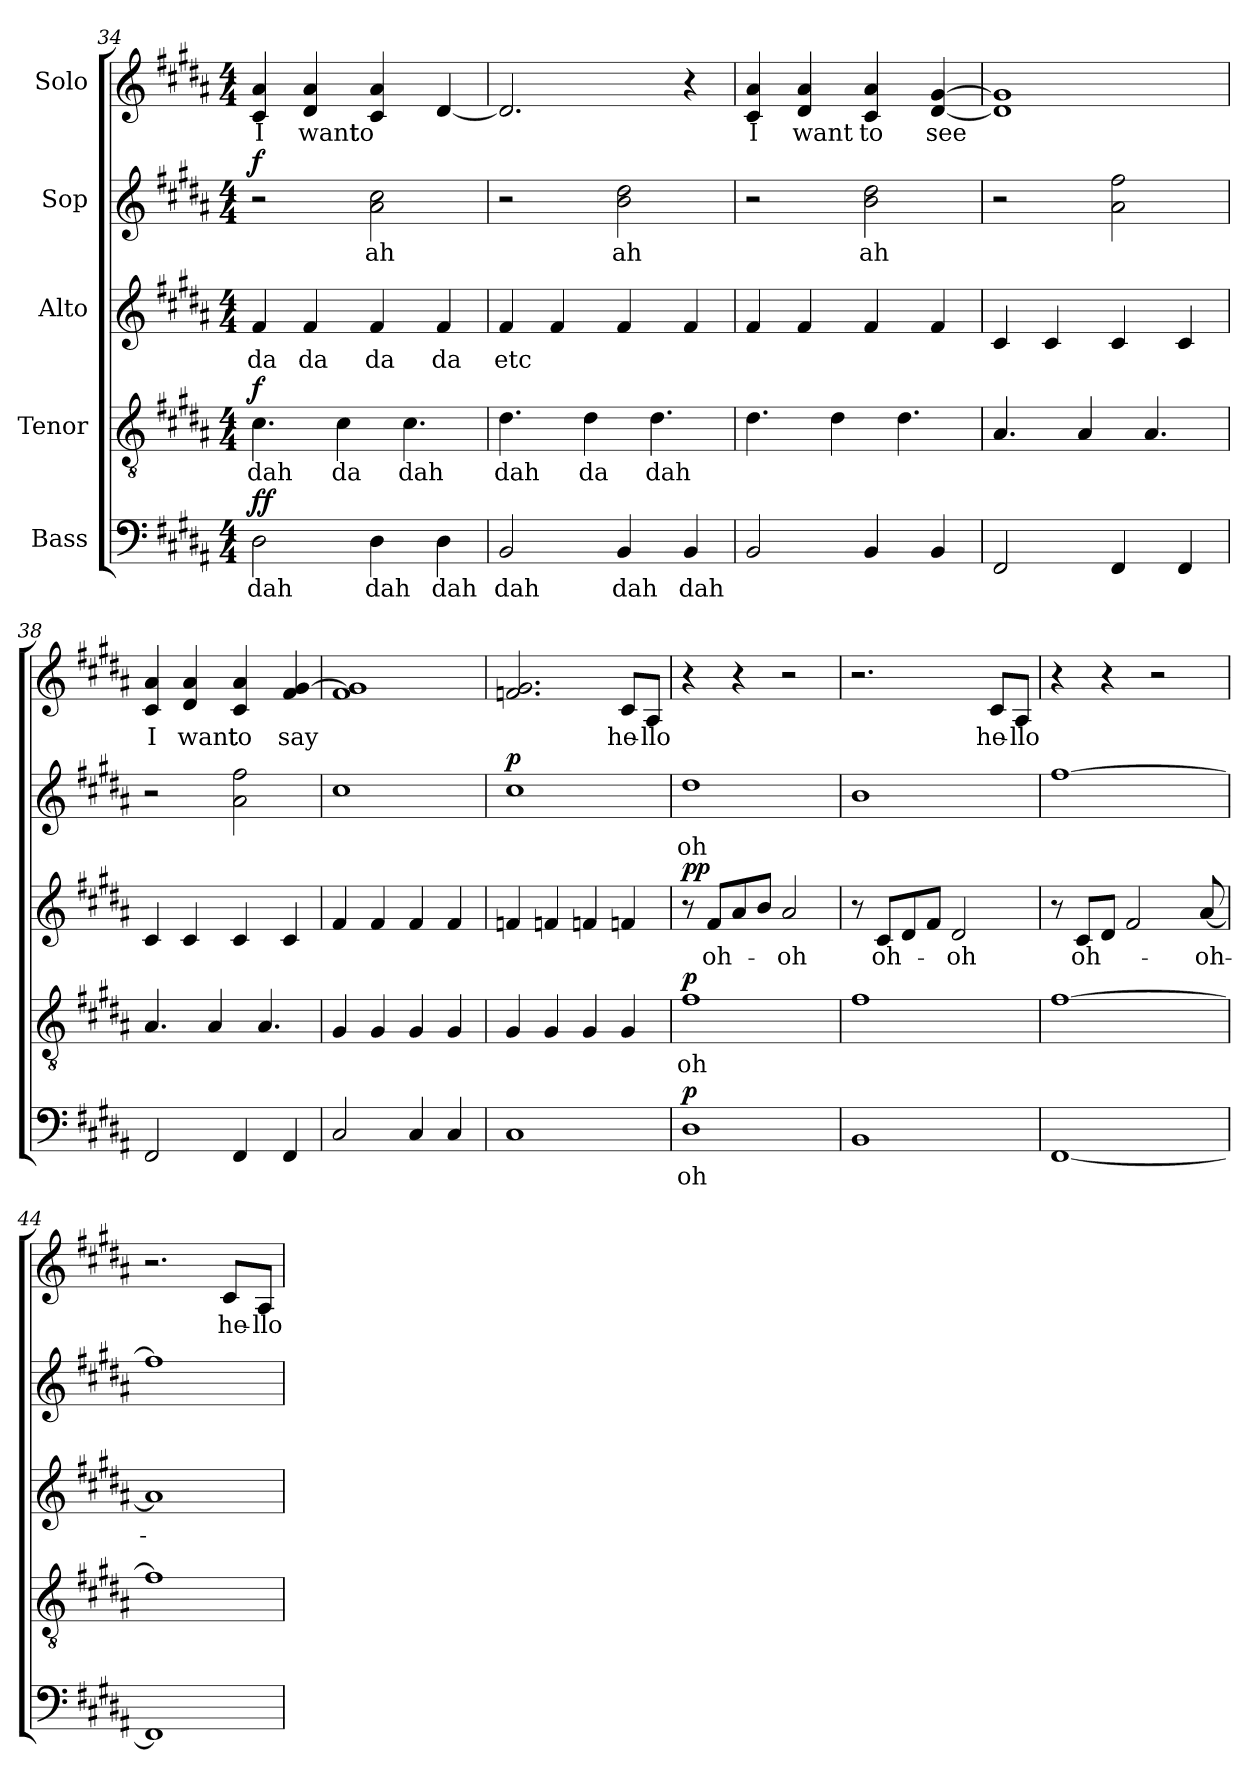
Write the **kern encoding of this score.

**kern	**text	**dynam	**kern	**text	**dynam	**kern	**text	**dynam	**kern	**text	**dynam	**kern	**text
*part5	*part5	*part5	*part4	*part4	*part4	*part3	*part3	*part3	*part2	*part2	*part2	*part1	*part1
*staff5	*staff5	*staff5	*staff4	*staff4	*staff4	*staff3	*staff3	*staff3	*staff2	*staff2	*staff2	*staff1	*staff1
*I"Bass	*	*	*I"Tenor	*	*	*I"Alto	*	*	*I"Sop	*	*	*I"Solo	*
*clefF4	*	*	*clefGv2	*	*	*clefG2	*	*	*clefG2	*	*	*clefG2	*
*k[f#c#g#d#a#]	*	*	*k[f#c#g#d#a#]	*	*	*k[f#c#g#d#a#]	*	*	*k[f#c#g#d#a#]	*	*	*k[f#c#g#d#a#]	*
*M4/4	*	*	*M4/4	*	*	*M4/4	*	*	*M4/4	*	*	*M4/4	*
=34	=34	=34	=34	=34	=34	=34	=34	=34	=34	=34	=34	=34	=34
!	!LO:LY:b	!LO:DY:b	!	!LO:LY:b	!	!	!LO:LY:b	!	!	!	!	!	!LO:LY:b
!	!	!LO:DY:n=1:a	!	!	!LO:DY:a	!	!	!	!	!	!LO:DY:b	!	!
2D#\	dah	f f	4.c#\	dah	f	4f#/	da	.	2r	.	f	4c#/ 4a#/	I
!	!	!	!	!	!	!	!LO:LY:b	!	!	!	!	!	!LO:LY:b
.	.	.	.	.	.	4f#/	da	.	.	.	.	4d#/ 4a#/	want
!	!	!	!	!LO:LY:b	!	!	!	!	!	!	!	!	!
.	.	.	4c#\	da	.	.	.	.	.	.	.	.	.
!	!LO:LY:b	!	!	!	!	!	!LO:LY:b	!	!	!LO:LY:b	!	!	!LO:LY:b
4D#\	dah	.	.	.	.	4f#/	da	.	2a#\ 2cc#\	ah	.	4c#/ 4a#/	to
!	!	!	!	!LO:LY:b	!	!	!	!	!	!	!	!	!
.	.	.	4.c#\	dah	.	.	.	.	.	.	.	.	.
!	!LO:LY:b	!	!	!	!	!	!LO:LY:b	!	!	!	!	!	!
4D#\	dah	.	.	.	.	4f#/	da	.	.	.	.	[4d#/	.
=35	=35	=35	=35	=35	=35	=35	=35	=35	=35	=35	=35	=35	=35
!	!LO:LY:b	!	!	!LO:LY:b	!	!	!LO:LY:b	!	!	!	!	!	!
2BB/	dah	.	4.d#\	dah	.	4f#/	etc	.	2r	.	.	2.d#/]	.
.	.	.	.	.	.	4f#/	.	.	.	.	.	.	.
!	!	!	!	!LO:LY:b	!	!	!	!	!	!	!	!	!
.	.	.	4d#\	da	.	.	.	.	.	.	.	.	.
!	!LO:LY:b	!	!	!	!	!	!	!	!	!LO:LY:b	!	!	!
4BB/	dah	.	.	.	.	4f#/	.	.	2b\ 2dd#\	ah	.	.	.
!	!	!	!	!LO:LY:b	!	!	!	!	!	!	!	!	!
.	.	.	4.d#\	dah	.	.	.	.	.	.	.	.	.
!	!LO:LY:b	!	!	!	!	!	!	!	!	!	!	!	!
4BB/	dah	.	.	.	.	4f#/	.	.	.	.	.	4r	.
=36	=36	=36	=36	=36	=36	=36	=36	=36	=36	=36	=36	=36	=36
!	!	!	!	!	!	!	!	!	!	!	!	!	!LO:LY:b
2BB/	.	.	4.d#\	.	.	4f#/	.	.	2r	.	.	4c#/ 4a#/	I
!	!	!	!	!	!	!	!	!	!	!	!	!	!LO:LY:b
.	.	.	.	.	.	4f#/	.	.	.	.	.	4d#/ 4a#/	want
.	.	.	4d#\	.	.	.	.	.	.	.	.	.	.
!	!	!	!	!	!	!	!	!	!	!LO:LY:b	!	!	!LO:LY:b
4BB/	.	.	.	.	.	4f#/	.	.	2b\ 2dd#\	ah	.	4c#/ 4a#/	to
.	.	.	4.d#\	.	.	.	.	.	.	.	.	.	.
!	!	!	!	!	!	!	!	!	!	!	!	!	!LO:LY:b
4BB/	.	.	.	.	.	4f#/	.	.	.	.	.	[4d#/ [4g#/	see
=37	=37	=37	=37	=37	=37	=37	=37	=37	=37	=37	=37	=37	=37
2FF#/	.	.	4.A#/	.	.	4c#/	.	.	2r	.	.	1d#] 1g#]	.
.	.	.	.	.	.	4c#/	.	.	.	.	.	.	.
.	.	.	4A#/	.	.	.	.	.	.	.	.	.	.
4FF#/	.	.	.	.	.	4c#/	.	.	2a#\ 2ff#\	.	.	.	.
.	.	.	4.A#/	.	.	.	.	.	.	.	.	.	.
4FF#/	.	.	.	.	.	4c#/	.	.	.	.	.	.	.
!!LO:LB:g=z
=38	=38	=38	=38	=38	=38	=38	=38	=38	=38	=38	=38	=38	=38
!	!	!	!	!	!	!	!	!	!	!	!	!	!LO:LY:b
2FF#/	.	.	4.A#/	.	.	4c#/	.	.	2r	.	.	4c#/ 4a#/	I
!	!	!	!	!	!	!	!	!	!	!	!	!	!LO:LY:b
.	.	.	.	.	.	4c#/	.	.	.	.	.	4d#/ 4a#/	want
.	.	.	4A#/	.	.	.	.	.	.	.	.	.	.
!	!	!	!	!	!	!	!	!	!	!	!	!	!LO:LY:b
4FF#/	.	.	.	.	.	4c#/	.	.	2a#\ 2ff#\	.	.	4c#/ 4a#/	to
.	.	.	4.A#/	.	.	.	.	.	.	.	.	.	.
!	!	!	!	!	!	!	!	!	!	!	!	!	!LO:LY:b
4FF#/	.	.	.	.	.	4c#/	.	.	.	.	.	4f#/ [4g#/	say
=39	=39	=39	=39	=39	=39	=39	=39	=39	=39	=39	=39	=39	=39
2C#/	.	.	4G#/	.	.	4f#/	.	.	1cc#	.	.	1f# 1g#]	.
.	.	.	4G#/	.	.	4f#/	.	.	.	.	.	.	.
4C#/	.	.	4G#/	.	.	4f#/	.	.	.	.	.	.	.
4C#/	.	.	4G#/	.	.	4f#/	.	.	.	.	.	.	.
=40	=40	=40	=40	=40	=40	=40	=40	=40	=40	=40	=40	=40	=40
!	!	!	!	!	!	!	!	!	!	!	!LO:DY:a	!	!
1C#	.	.	4G#/	.	.	4fn/	.	.	1cc#	.	p	2.fn/ 2.g#/	.
.	.	.	4G#/	.	.	4fn/	.	.	.	.	.	.	.
.	.	.	4G#/	.	.	4fn/	.	.	.	.	.	.	.
!	!	!	!	!	!	!	!	!	!	!	!	!	!LO:LY:b
.	.	.	4G#/	.	.	4fn/	.	.	.	.	.	8c#/L	he-
!	!	!	!	!	!	!	!	!	!	!	!	!	!LO:LY:b
.	.	.	.	.	.	.	.	.	.	.	.	8A#/J	-llo
=41	=41	=41	=41	=41	=41	=41	=41	=41	=41	=41	=41	=41	=41
!	!LO:LY:b	!LO:DY:b	!	!LO:LY:b	!LO:DY:b	!	!	!LO:DY:a	!	!LO:LY:b	!	!	!
!	!	!	!	!	!	!	!	!LO:DY:n=1:b	!	!	!	!	!
1D#	oh	p	1f#	oh	p	8r	.	p p	1dd#	oh	.	4r	.
!	!	!	!	!	!	!	!LO:LY:b	!	!	!	!	!	!
.	.	.	.	.	.	8f#/L	oh-	.	.	.	.	.	.
.	.	.	.	.	.	8a#/	.	.	.	.	.	4r	.
.	.	.	.	.	.	8b/J	.	.	.	.	.	.	.
!	!	!	!	!	!	!	!LO:LY:b	!	!	!	!	!	!
.	.	.	.	.	.	2a#/	-oh	.	.	.	.	2r	.
=42	=42	=42	=42	=42	=42	=42	=42	=42	=42	=42	=42	=42	=42
1BB	.	.	1f#	.	.	8r	.	.	1b	.	.	2.r	.
!	!	!	!	!	!	!	!LO:LY:b	!	!	!	!	!	!
.	.	.	.	.	.	8c#/L	oh-	.	.	.	.	.	.
.	.	.	.	.	.	8d#/	.	.	.	.	.	.	.
.	.	.	.	.	.	8f#/J	.	.	.	.	.	.	.
!	!	!	!	!	!	!	!LO:LY:b	!	!	!	!	!	!
.	.	.	.	.	.	2d#/	-oh	.	.	.	.	.	.
!	!	!	!	!	!	!	!	!	!	!	!	!	!LO:LY:b
.	.	.	.	.	.	.	.	.	.	.	.	8c#/L	he-
!	!	!	!	!	!	!	!	!	!	!	!	!	!LO:LY:b
.	.	.	.	.	.	.	.	.	.	.	.	8A#/J	-llo
!!LO:PB:g=z
=43	=43	=43	=43	=43	=43	=43	=43	=43	=43	=43	=43	=43	=43
[1FF#	.	.	[1f#	.	.	8r	.	.	[1ff#	.	.	4r	.
!	!	!	!	!	!	!	!LO:LY:b	!	!	!	!	!	!
.	.	.	.	.	.	8c#/L	oh-	.	.	.	.	.	.
.	.	.	.	.	.	8d#/J	.	.	.	.	.	4r	.
.	.	.	.	.	.	2f#/	.	.	.	.	.	.	.
.	.	.	.	.	.	.	.	.	.	.	.	2r	.
!	!	!	!	!	!	!	!LO:LY:b	!	!	!	!	!	!
.	.	.	.	.	.	[8a#/	oh-	.	.	.	.	.	.
=44	=44	=44	=44	=44	=44	=44	=44	=44	=44	=44	=44	=44	=44
1FF#]	.	.	1f#]	.	.	1a#]	.	.	1ff#]	.	.	2.r	.
!	!	!	!	!	!	!	!	!	!	!	!	!	!LO:LY:b
.	.	.	.	.	.	.	.	.	.	.	.	8c#/L	he-
!	!	!	!	!	!	!	!	!	!	!	!	!	!LO:LY:b
.	.	.	.	.	.	.	.	.	.	.	.	8A#/J	-llo
=	=	=	=	=	=	=	=	=	=	=	=	=	=
*-	*-	*-	*-	*-	*-	*-	*-	*-	*-	*-	*-	*-	*-
